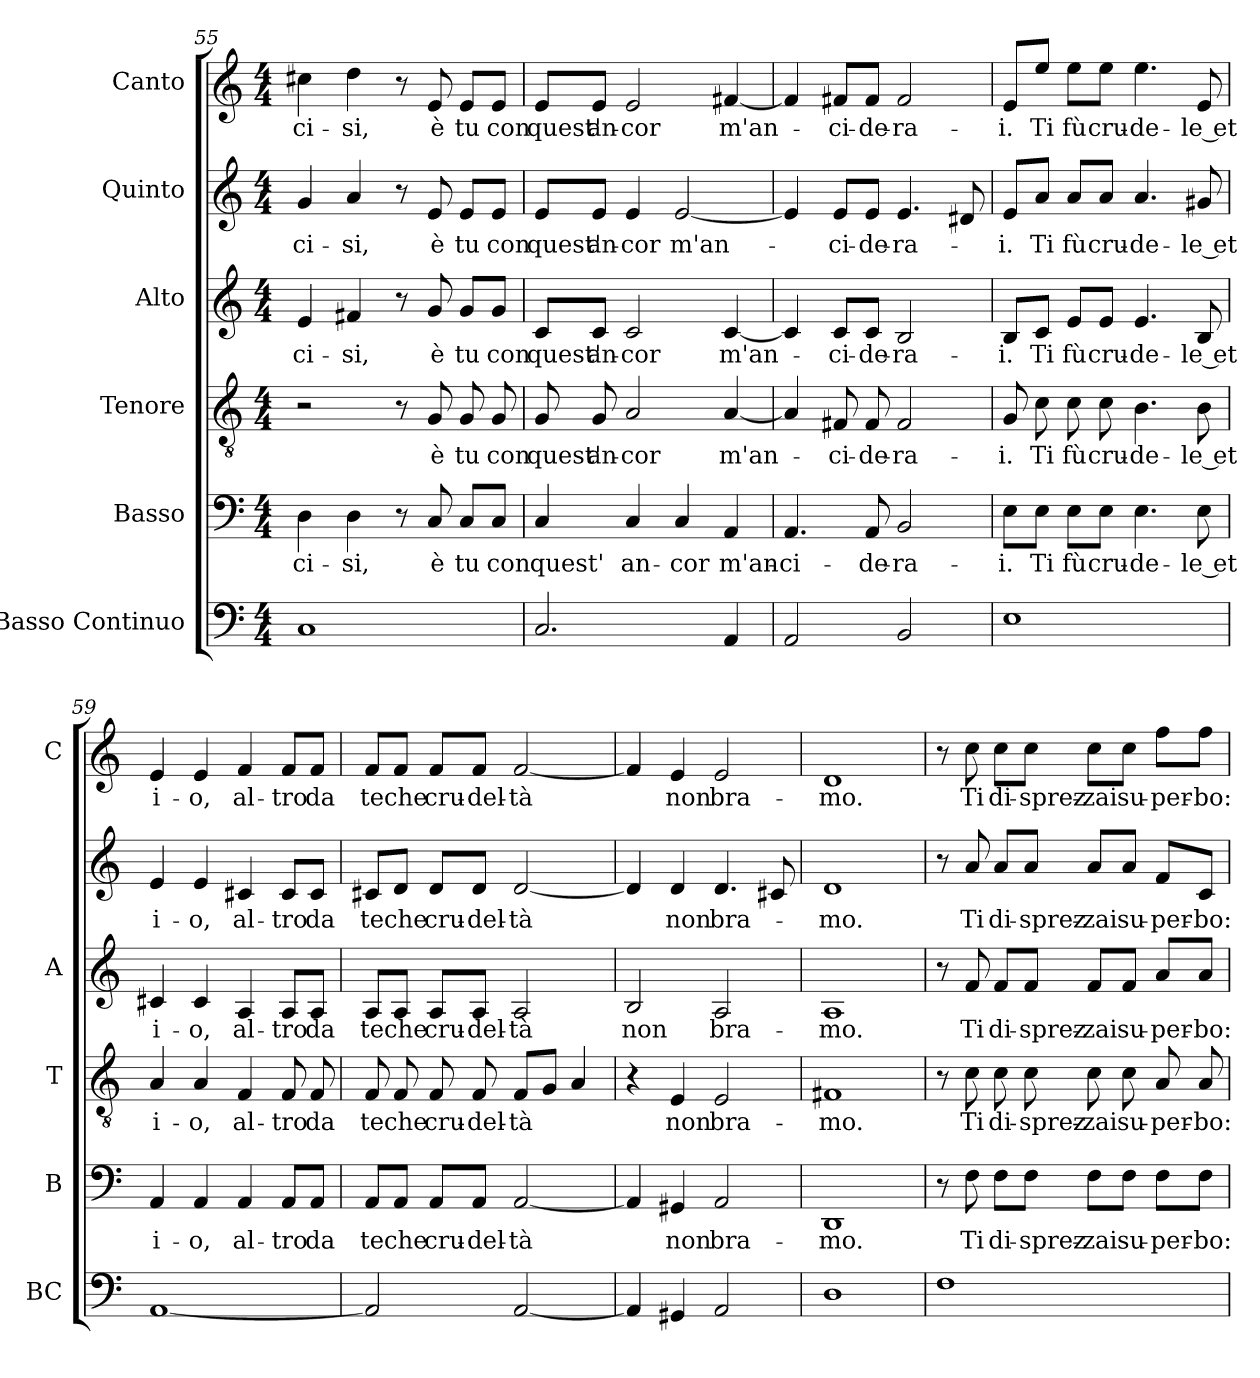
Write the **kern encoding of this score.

**kern	**kern	**text	**kern	**text	**kern	**text	**kern	**text	**kern	**text
*part6	*part5	*part5	*part4	*part4	*part3	*part3	*part2	*part2	*part1	*part1
*staff6	*staff5	*staff5	*staff4	*staff4	*staff3	*staff3	*staff2	*staff2	*staff1	*staff1
*I"Basso Continuo	*I"Basso	*	*I"Tenore	*	*I"Alto	*	*I"Quinto	*	*I"Canto	*
*I'BC	*I'B	*	*I'T	*	*I'A	*	*	*	*I'C	*
*clefF4	*clefF4	*	*clefGv2	*	*clefG2	*	*clefG2	*	*clefG2	*
*k[]	*k[]	*	*k[]	*	*k[]	*	*k[]	*	*k[]	*
*C:	*C:	*	*C:	*	*C:	*	*C:	*	*C:	*
*M4/4	*M4/4	*	*M4/4	*	*M4/4	*	*M4/4	*	*M4/4	*
=55	=55	=55	=55	=55	=55	=55	=55	=55	=55	=55
!	!	!LO:LY:b	!	!	!	!LO:LY:b	!	!LO:LY:b	!	!LO:LY:b
1C	4D\	-ci-	2r	.	4e/	-ci-	4g/	-ci-	4cc#X\	-ci-
!	!	!LO:LY:b	!	!	!	!LO:LY:b	!	!LO:LY:b	!	!LO:LY:b
.	4D\	-si,	.	.	4f#X/	-si,	4a/	-si,	4dd\	-si,
.	8r	.	8r	.	8r	.	8r	.	8r	.
!	!	!LO:LY:b	!	!LO:LY:b	!	!LO:LY:b	!	!LO:LY:b	!	!LO:LY:b
.	8C/	è	8G/	è	8g/	è	8e/	è	8e/	è
!	!	!LO:LY:b	!	!LO:LY:b	!	!LO:LY:b	!	!LO:LY:b	!	!LO:LY:b
.	8C/L	tu	8G/	tu	8g/L	tu	8e/L	tu	8e/L	tu
!	!	!LO:LY:b	!	!LO:LY:b	!	!LO:LY:b	!	!LO:LY:b	!	!LO:LY:b
.	8C/J	con	8G/	con	8g/J	con	8e/J	con	8e/J	con
!!LO:PB:g=z
=56	=56	=56	=56	=56	=56	=56	=56	=56	=56	=56
!	!	!LO:LY:b	!	!LO:LY:b	!	!LO:LY:b	!	!LO:LY:b	!	!LO:LY:b
2.C/	4C/	quest'	8G/	quest'	8c/L	quest'	8e/L	quest'	8e/L	quest'
!	!	!	!	!LO:LY:b	!	!LO:LY:b	!	!LO:LY:b	!	!LO:LY:b
.	.	.	8G/	an-	8c/J	an-	8e/J	an-	8e/J	an-
!	!	!LO:LY:b	!	!LO:LY:b	!	!LO:LY:b	!	!LO:LY:b	!	!LO:LY:b
.	4C/	an-	2A/	-cor	2c/	-cor	4e/	-cor	2e/	-cor
!	!	!LO:LY:b	!	!	!	!	!	!LO:LY:b	!	!
.	4C/	-cor	.	.	.	.	[2e/	m'an-	.	.
!	!	!LO:LY:b	!	!LO:LY:b	!	!LO:LY:b	!	!	!	!LO:LY:b
4AA/	4AA/	m'an-	[4A/	m'an-	[4c/	m'an-	.	.	[4f#X/	m'an-
=57	=57	=57	=57	=57	=57	=57	=57	=57	=57	=57
!	!	!LO:LY:b	!	!	!	!	!	!	!	!
2AA/	4.AA/	-ci-	4A/]	.	4c/]	.	4e/]	.	4f#/]	.
!	!	!	!	!LO:LY:b	!	!LO:LY:b	!	!LO:LY:b	!	!LO:LY:b
.	.	.	8F#X/	-ci-	8c/L	-ci-	8e/L	-ci-	8f#X/L	-ci-
!	!	!LO:LY:b	!	!LO:LY:b	!	!LO:LY:b	!	!LO:LY:b	!	!LO:LY:b
.	8AA/	-de-	8F#/	-de-	8c/J	-de-	8e/J	-de-	8f#/J	-de-
!	!	!LO:LY:b	!	!LO:LY:b	!	!LO:LY:b	!	!LO:LY:b	!	!LO:LY:b
2BB/	2BB/	-ra-	2F#/	-ra-	2B/	-ra-	4.e/	-ra-	2f#/	-ra-
.	.	.	.	.	.	.	8d#X/	.	.	.
=58	=58	=58	=58	=58	=58	=58	=58	=58	=58	=58
!	!	!LO:LY:b	!	!LO:LY:b	!	!LO:LY:b	!	!LO:LY:b	!	!LO:LY:b
1E	8E\L	-i.	8G/	-i.	8B/L	-i.	8e/L	-i.	8e/L	-i.
!	!	!LO:LY:b	!	!LO:LY:b	!	!LO:LY:b	!	!LO:LY:b	!	!LO:LY:b
.	8E\J	Ti	8c\	Ti	8c/J	Ti	8a/J	Ti	8ee/J	Ti
!	!	!LO:LY:b	!	!LO:LY:b	!	!LO:LY:b	!	!LO:LY:b	!	!LO:LY:b
.	8E\L	fù	8c\	fù	8e/L	fù	8a/L	fù	8ee\L	fù
!	!	!LO:LY:b	!	!LO:LY:b	!	!LO:LY:b	!	!LO:LY:b	!	!LO:LY:b
.	8E\J	cru-	8c\	cru-	8e/J	cru-	8a/J	cru-	8ee\J	cru-
!	!	!LO:LY:b	!	!LO:LY:b	!	!LO:LY:b	!	!LO:LY:b	!	!LO:LY:b
.	4.E\	-de-	4.B\	-de-	4.e/	-de-	4.a/	-de-	4.ee\	-de-
!	!	!LO:LY:b	!	!LO:LY:b	!	!LO:LY:b	!	!LO:LY:b	!	!LO:LY:b
.	8E\	-le et	8B\	-le et	8B/	-le et	8g#X/	-le et	8e/	-le et
=59	=59	=59	=59	=59	=59	=59	=59	=59	=59	=59
!	!	!LO:LY:b	!	!LO:LY:b	!	!LO:LY:b	!	!LO:LY:b	!	!LO:LY:b
[1AA	4AA/	i-	4A/	i-	4c#X/	i-	4e/	i-	4e/	i-
!	!	!LO:LY:b	!	!LO:LY:b	!	!LO:LY:b	!	!LO:LY:b	!	!LO:LY:b
.	4AA/	-o,	4A/	-o,	4c#/	-o,	4e/	-o,	4e/	-o,
!	!	!LO:LY:b	!	!LO:LY:b	!	!LO:LY:b	!	!LO:LY:b	!	!LO:LY:b
.	4AA/	al-	4F/	al-	4A/	al-	4c#X/	al-	4f/	al-
!	!	!LO:LY:b	!	!LO:LY:b	!	!LO:LY:b	!	!LO:LY:b	!	!LO:LY:b
.	8AA/L	-tro	8F/	-tro	8A/L	-tro	8c#/L	-tro	8f/L	-tro
!	!	!LO:LY:b	!	!LO:LY:b	!	!LO:LY:b	!	!LO:LY:b	!	!LO:LY:b
.	8AA/J	da	8F/	da	8A/J	da	8c#/J	da	8f/J	da
=60	=60	=60	=60	=60	=60	=60	=60	=60	=60	=60
!	!	!LO:LY:b	!	!LO:LY:b	!	!LO:LY:b	!	!LO:LY:b	!	!LO:LY:b
2AA/]	8AA/L	te	8F/	te	8A/L	te	8c#X/L	te	8f/L	te
!	!	!LO:LY:b	!	!LO:LY:b	!	!LO:LY:b	!	!LO:LY:b	!	!LO:LY:b
.	8AA/J	che	8F/	che	8A/J	che	8d/J	che	8f/J	che
!	!	!LO:LY:b	!	!LO:LY:b	!	!LO:LY:b	!	!LO:LY:b	!	!LO:LY:b
.	8AA/L	cru-	8F/	cru-	8A/L	cru-	8d/L	cru-	8f/L	cru-
!	!	!LO:LY:b	!	!LO:LY:b	!	!LO:LY:b	!	!LO:LY:b	!	!LO:LY:b
.	8AA/J	-del-	8F/	-del-	8A/J	-del-	8d/J	-del-	8f/J	-del-
!	!	!LO:LY:b	!	!LO:LY:b	!	!LO:LY:b	!	!LO:LY:b	!	!LO:LY:b
[2AA/	[2AA/	-tà	8F/L	-tà	2A/	-tà	[2d/	-tà	[2f/	-tà
.	.	.	8G/J	.	.	.	.	.	.	.
.	.	.	4A/	.	.	.	.	.	.	.
=61	=61	=61	=61	=61	=61	=61	=61	=61	=61	=61
!	!	!	!	!	!	!LO:LY:b	!	!	!	!
4AA/]	4AA/]	.	4r	.	2B/	non	4d/]	.	4f/]	.
!	!	!LO:LY:b	!	!LO:LY:b	!	!	!	!LO:LY:b	!	!LO:LY:b
4GG#X/	4GG#X/	non	4E/	non	.	.	4d/	non	4e/	non
!	!	!LO:LY:b	!	!LO:LY:b	!	!LO:LY:b	!	!LO:LY:b	!	!LO:LY:b
2AA/	2AA/	bra-	2E/	bra-	2A/	bra-	4.d/	bra-	2e/	bra-
.	.	.	.	.	.	.	8c#X/	.	.	.
=62	=62	=62	=62	=62	=62	=62	=62	=62	=62	=62
!	!	!LO:LY:b	!	!LO:LY:b	!	!LO:LY:b	!	!LO:LY:b	!	!LO:LY:b
1D	1DD	-mo.	1F#X	-mo.	1A	-mo.	1d	-mo.	1d	-mo.
!!LO:LB:g=z
=63	=63	=63	=63	=63	=63	=63	=63	=63	=63	=63
1F	8r	.	8r	.	8r	.	8r	.	8r	.
!	!	!LO:LY:b	!	!LO:LY:b	!	!LO:LY:b	!	!LO:LY:b	!	!LO:LY:b
.	8F\	Ti	8c\	Ti	8f/	Ti	8a/	Ti	8cc\	Ti
!	!	!LO:LY:b	!	!LO:LY:b	!	!LO:LY:b	!	!LO:LY:b	!	!LO:LY:b
.	8F\L	di-	8c\	di-	8f/L	di-	8a/L	di-	8cc\L	di-
!	!	!LO:LY:b	!	!LO:LY:b	!	!LO:LY:b	!	!LO:LY:b	!	!LO:LY:b
.	8F\J	-sprez-	8c\	-sprez-	8f/J	-sprez-	8a/J	-sprez-	8cc\J	-sprez-
!	!	!LO:LY:b	!	!LO:LY:b	!	!LO:LY:b	!	!LO:LY:b	!	!LO:LY:b
.	8F\L	-zai	8c\	-zai	8f/L	-zai	8a/L	-zai	8cc\L	-zai
!	!	!LO:LY:b	!	!LO:LY:b	!	!LO:LY:b	!	!LO:LY:b	!	!LO:LY:b
.	8F\J	su-	8c\	su-	8f/J	su-	8a/J	su-	8cc\J	su-
!	!	!LO:LY:b	!	!LO:LY:b	!	!LO:LY:b	!	!LO:LY:b	!	!LO:LY:b
.	8F\L	-per-	8A/	-per-	8a/L	-per-	8f/L	-per-	8ff\L	-per-
!	!	!LO:LY:b	!	!LO:LY:b	!	!LO:LY:b	!	!LO:LY:b	!	!LO:LY:b
.	8F\J	-bo:	8A/	-bo:	8a/J	-bo:	8c/J	-bo:	8ff\J	-bo:
=	=	=	=	=	=	=	=	=	=	=
*-	*-	*-	*-	*-	*-	*-	*-	*-	*-	*-
